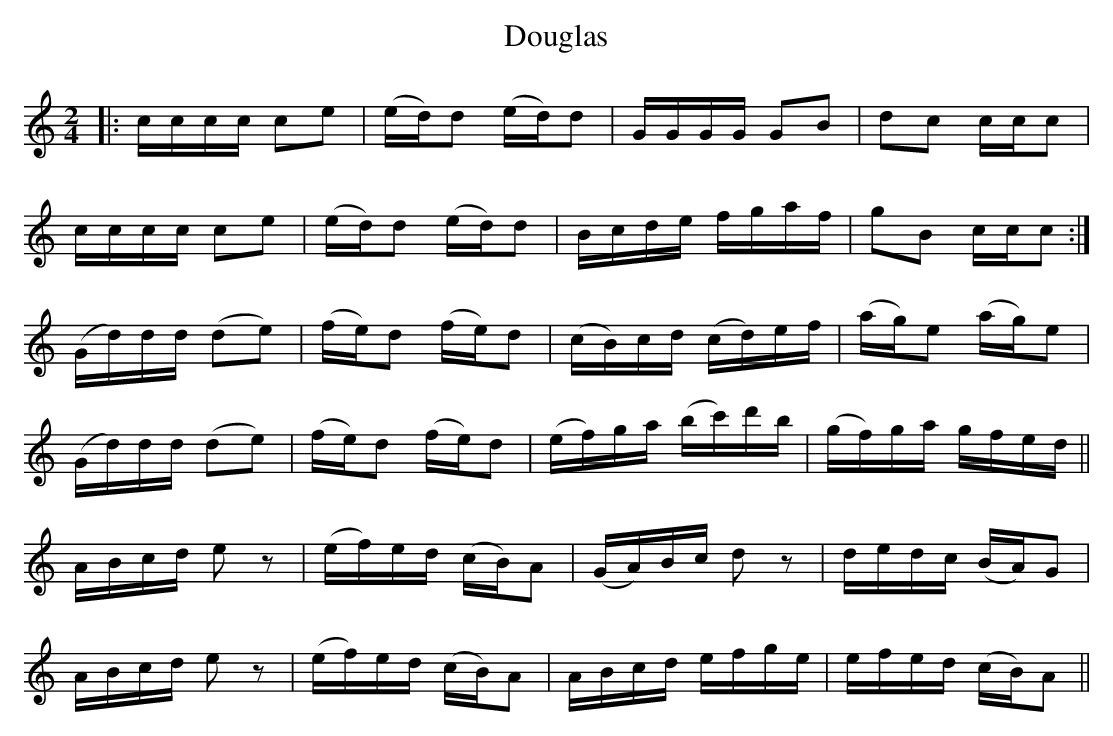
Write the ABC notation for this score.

X:1
T: Douglas
M: 2/4
L: 1/8
K: Cmaj
|: c/c/c/c/ ce| (e/d/)d (e/d/)d | G/G/G/G/ GB | dc c/c/c |
c/c/c/c/ ce| (e/d/)d (e/d/)d |B/c/d/e/ f/g/a/f/ |gB c/c/c :|
(G/d/)d/d/ (de)| (f/e/)d (f/e/)d | (c/B/)c/d/ (c/d/)e/f/ |(a/g/)e (a/g/)e |
(G/d/)d/d/ (de)| (f/e/)d (f/e/)d | (e/f/)g/a/ (b/c'/)d'/b/ | (g/f/)g/a/ g/f/e/d/ ||
A/B/c/d/ ez| (e/f/)e/d/ (c/B/)A | (G/A/)B/c/ dz | d/e/d/c/ (B/A/)G |
A/B/c/d/ ez| (e/f/)e/d/ (c/B/)A | A/B/c/d/ e/f/g/e/ | e/f/e/d/ (c/B/)A||
